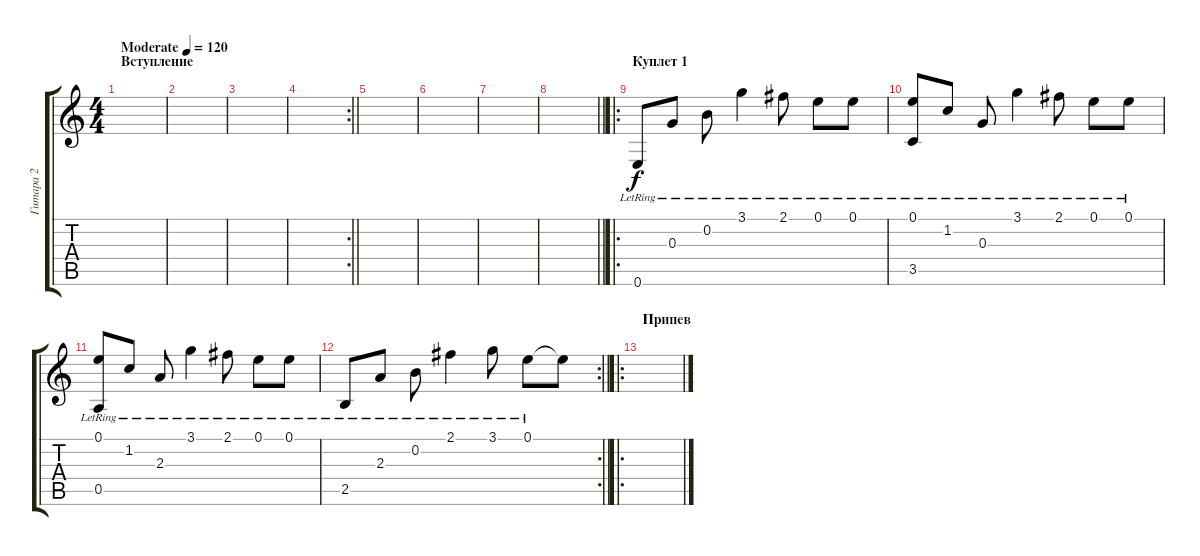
\track ("Гитара 2" "Гитара 2") {instrument acousticguitarsteel}
\staff {score tabs}
\tuning (E4 B3 G3 D3 A2 E2) {hide}
\ts (4 4)
\section ("" "Вступление")
\tempo (120 "Moderate")
\clef g2
\ks c
|
|
|
\rc 2
\barLineRight lightlight
|
\section ("" "")
|
|
|
\barLineRight lightlight
|
\ro
\section ("" "Куплет 1")
0.6{lr}.8 0.3{lr}.8 0.2{lr}.8 3.1{lr}.4 2.1{lr}.8 0.1{lr}.8 0.1{lr}.8 |
(0.1{lr} 3.5{lr}).8 1.2{lr}.8 0.3{lr}.8 3.1{lr}.4 2.1{lr}.8 0.1{lr}.8 0.1{lr}.8 |
(0.1{lr} 0.5{lr}).8 1.2{lr}.8 2.3{lr}.8 3.1{lr}.4 2.1{lr}.8 0.1{lr}.8 0.1{lr}.8 |
\rc 2
\barLineRight lightlight
2.5{lr}.8 2.3{lr}.8 0.2{lr}.8 2.1{lr}.4 3.1{lr}.8 0.1{lr}.8 0.1{t}.8 |
\ro
\section ("" "Припев")
